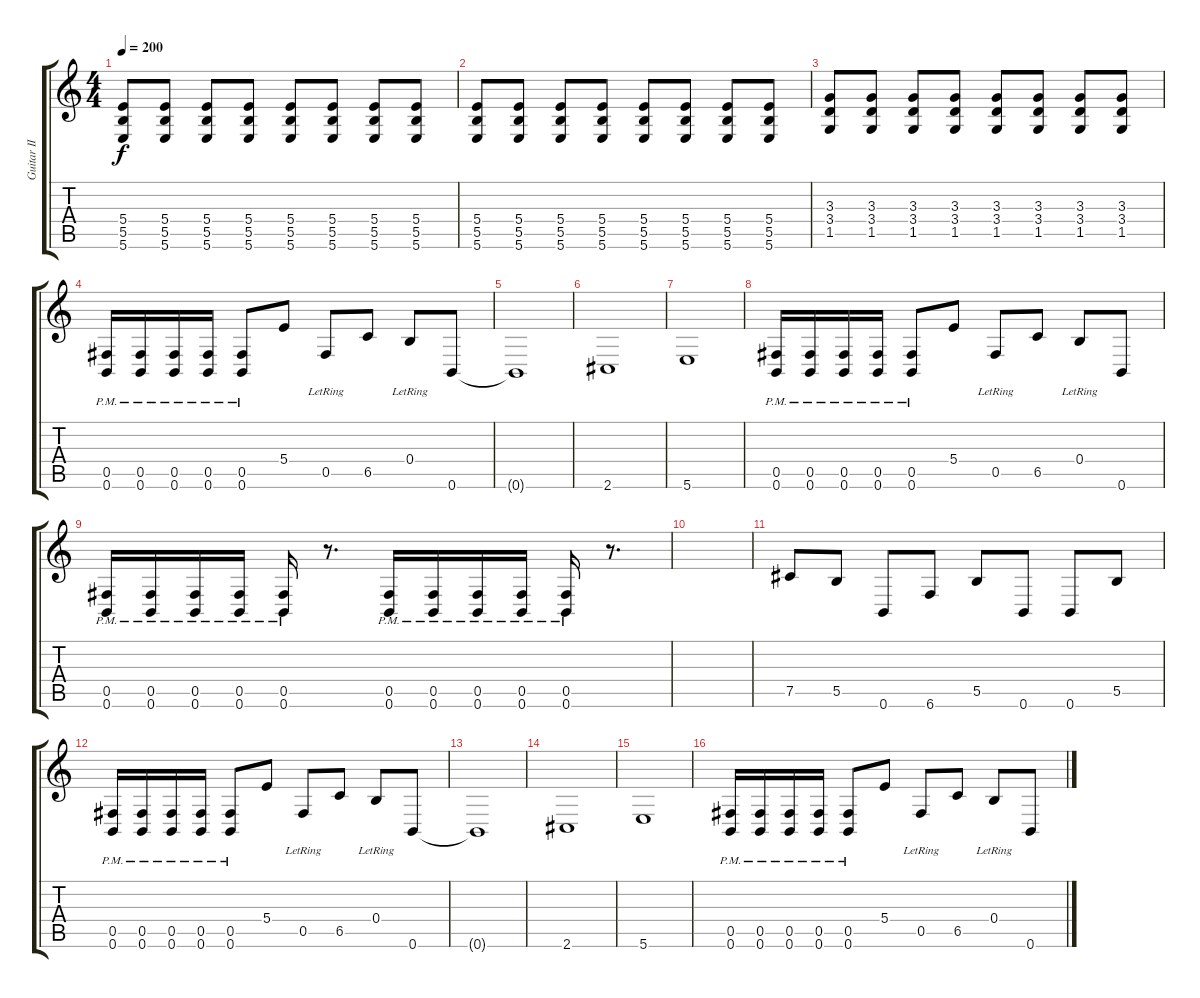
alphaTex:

\track ("Guitar II" "Guitar II") {instrument distortionguitar}
\staff {score tabs}
\tuning (Db4 Ab3 E3 B2 Gb2 B1) {hide}
\ts (4 4)
\tempo 200
\clef g2
\ks c
(5.4 5.5 5.6).8{dy f} (5.4 5.5 5.6).8 (5.4 5.5 5.6).8 (5.4 5.5 5.6).8 (5.4 5.5 5.6).8 (5.4 5.5 5.6).8 (5.4 5.5 5.6).8 (5.4 5.5 5.6).8 |
(5.4 5.5 5.6).8 (5.4 5.5 5.6).8 (5.4 5.5 5.6).8 (5.4 5.5 5.6).8 (5.4 5.5 5.6).8 (5.4 5.5 5.6).8 (5.4 5.5 5.6).8 (5.4 5.5 5.6).8 |
(3.3 3.4 1.5).8 (3.3 3.4 1.5).8 (3.3 3.4 1.5).8 (3.3 3.4 1.5).8 (3.3 3.4 1.5).8 (3.3 3.4 1.5).8 (3.3 3.4 1.5).8 (3.3 3.4 1.5).8 |
(0.5{pm} 0.6{pm}).16{volume 16 instrument distortionguitar} (0.5{pm} 0.6{pm}).16 (0.5{pm} 0.6{pm}).16 (0.5{pm} 0.6{pm}).16 (0.5{pm} 0.6{pm}).8 5.4.8 0.5{lr}.8 6.5.8 0.4{lr}.8 0.6.8 |
0.6{t}.1 |
2.6.1 |
5.6.1 |
(0.5{pm} 0.6{pm}).16 (0.5{pm} 0.6{pm}).16 (0.5{pm} 0.6{pm}).16 (0.5{pm} 0.6{pm}).16 (0.5{pm} 0.6{pm}).8 5.4.8 0.5{lr}.8 6.5.8 0.4{lr}.8 0.6.8 |
(0.5{pm} 0.6{pm}).16 (0.5{pm} 0.6{pm}).16 (0.5{pm} 0.6{pm}).16 (0.5{pm} 0.6{pm}).16 (0.5{pm} 0.6{pm}).16 r.8{d} (0.5{pm} 0.6{pm}).16 (0.5{pm} 0.6{pm}).16 (0.5{pm} 0.6{pm}).16 (0.5{pm} 0.6{pm}).16 (0.5{pm} 0.6{pm}).16 r.8{d} |
|
7.5.8 5.5.8 0.6.8 6.6.8 5.5.8 0.6.8 0.6.8 5.5.8 |
(0.5{pm} 0.6{pm}).16{volume 16 instrument distortionguitar} (0.5{pm} 0.6{pm}).16 (0.5{pm} 0.6{pm}).16 (0.5{pm} 0.6{pm}).16 (0.5{pm} 0.6{pm}).8 5.4.8 0.5{lr}.8 6.5.8 0.4{lr}.8 0.6.8 |
0.6{t}.1 |
2.6.1 |
5.6.1 |
(0.5{pm} 0.6{pm}).16 (0.5{pm} 0.6{pm}).16 (0.5{pm} 0.6{pm}).16 (0.5{pm} 0.6{pm}).16 (0.5{pm} 0.6{pm}).8 5.4.8 0.5{lr}.8 6.5.8 0.4{lr}.8 0.6.8
